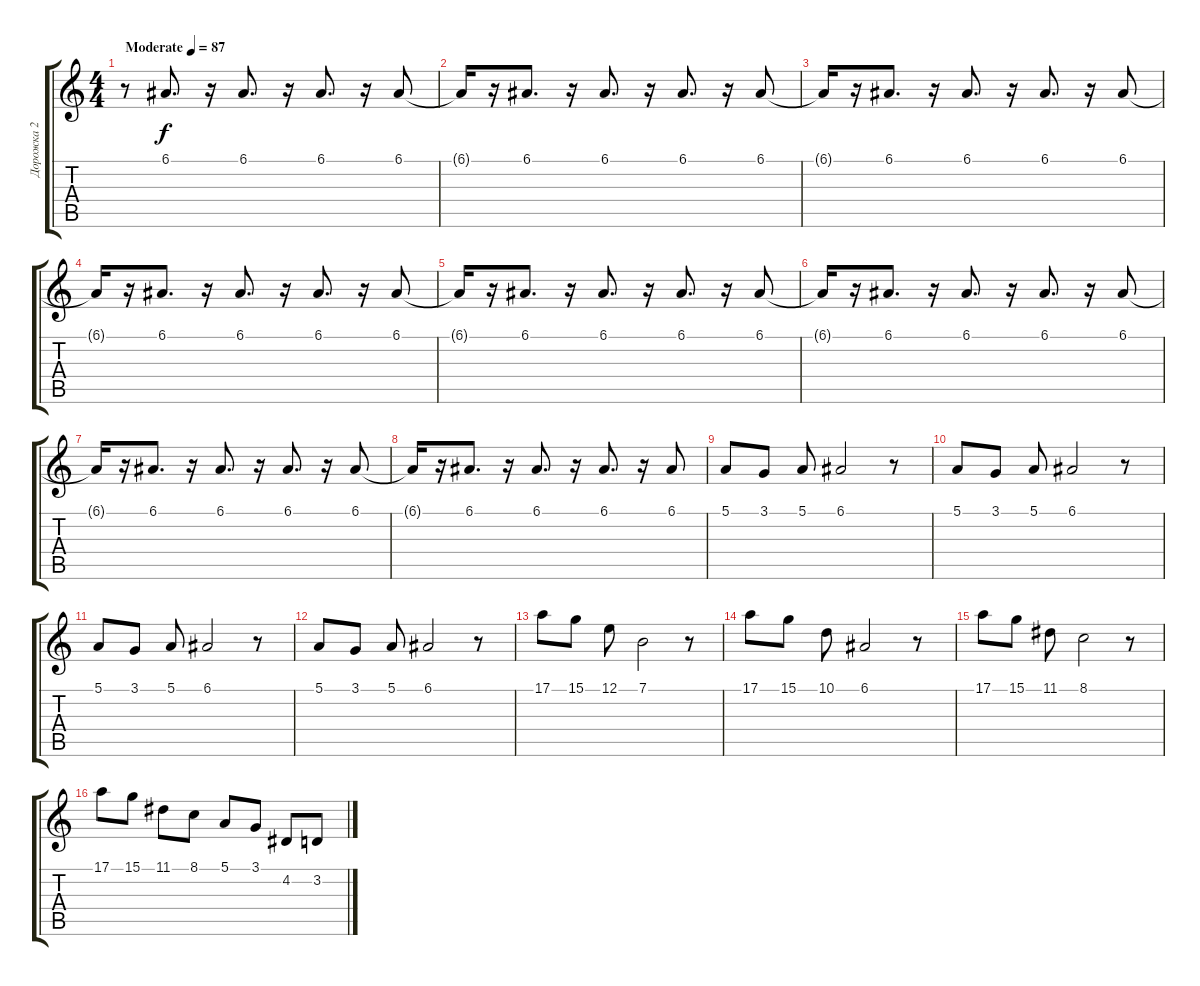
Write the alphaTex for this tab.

\track ("Дорожка 2" "Дорожка 2") {instrument electricgrandpiano}
\staff {score tabs}
\tuning (E4 B3 G3 D3 A2 E2) {hide}
\ts (4 4)
\tempo (87 "Moderate")
\clef g2
\ks c
r.8{dy f instrument electricgrandpiano} 6.1.8{d} r.16 6.1.8{d} r.16 6.1.8{d} r.16 6.1.8 |
6.1{t}.16 r.16 6.1.8{d} r.16 6.1.8{d} r.16 6.1.8{d} r.16 6.1.8 |
6.1{t}.16 r.16 6.1.8{d} r.16 6.1.8{d} r.16 6.1.8{d} r.16 6.1.8 |
6.1{t}.16 r.16 6.1.8{d} r.16 6.1.8{d} r.16 6.1.8{d} r.16 6.1.8 |
6.1{t}.16 r.16 6.1.8{d} r.16 6.1.8{d} r.16 6.1.8{d} r.16 6.1.8 |
6.1{t}.16 r.16 6.1.8{d} r.16 6.1.8{d} r.16 6.1.8{d} r.16 6.1.8 |
6.1{t}.16 r.16 6.1.8{d} r.16 6.1.8{d} r.16 6.1.8{d} r.16 6.1.8 |
6.1{t}.16 r.16 6.1.8{d} r.16 6.1.8{d} r.16 6.1.8{d} r.16 6.1.8 |
5.1.8 3.1.8 5.1.8 6.1.2 r.8 |
5.1.8 3.1.8 5.1.8 6.1.2 r.8 |
5.1.8 3.1.8 5.1.8 6.1.2 r.8 |
5.1.8 3.1.8 5.1.8 6.1.2 r.8 |
17.1.8 15.1.8 12.1.8 7.1.2 r.8 |
17.1.8 15.1.8 10.1.8 6.1.2 r.8 |
17.1.8 15.1.8 11.1.8 8.1.2 r.8 |
17.1.8 15.1.8 11.1.8 8.1.8 5.1.8 3.1.8 4.2.8 3.2.8
